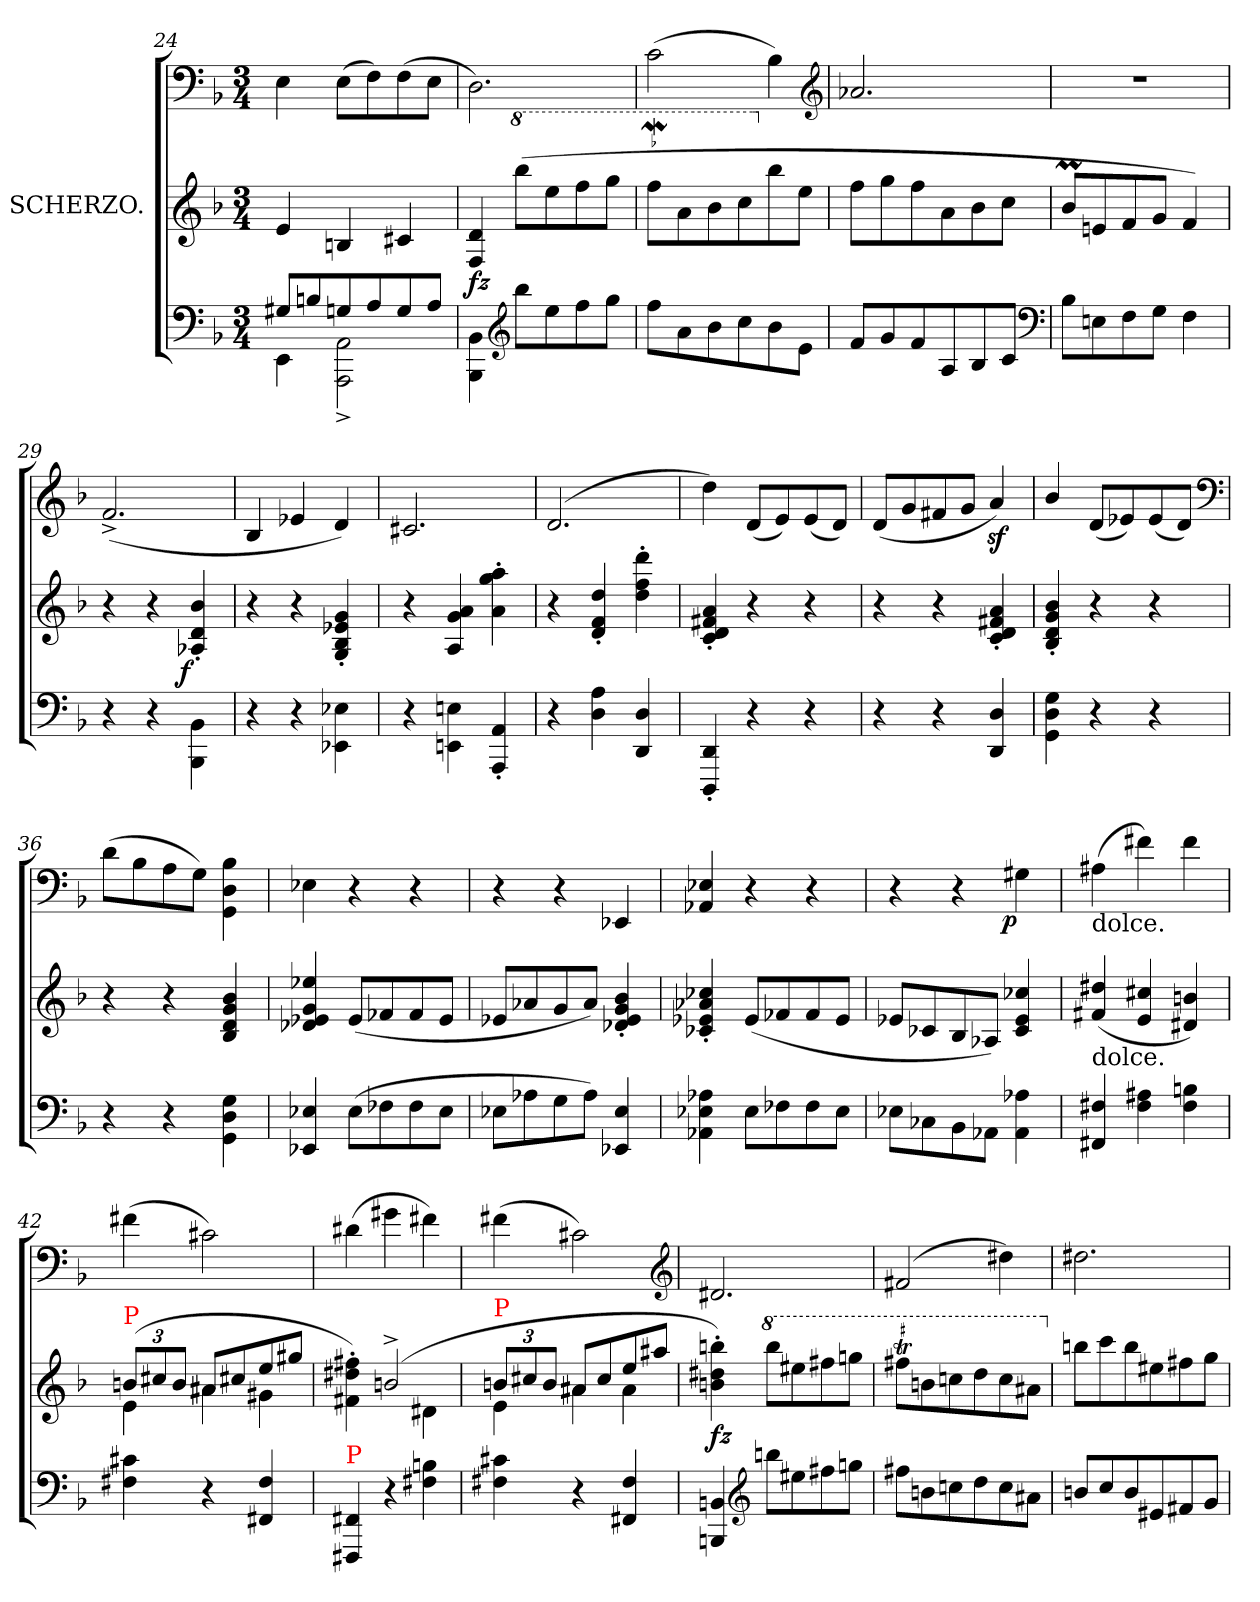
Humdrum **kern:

**kern	**kern	**dynam	**kern	**dynam
*part3	*part2	*part2	*part1	*part1
*staff3	*staff2	*staff2	*staff1	*staff1
*	*I"SCHERZO.	*	*	*
*clefF4	*clefG2	*	*clefF4	*
*k[b-]	*k[b-]	*	*k[b-]	*
*M3/4	*M3/4	*	*M3/4	*
=24	=24	=24	=24	=24
*^	*	*	*	*
8G#XL	4EE	4e	.	4E!	.
8Bn	.	.	.	.	.
8Gn	2AA^< 2AAA^<	4Bn	.	(>8E!\L	.
8A	.	.	.	8F!)	.
8G	.	4c#X	.	(>8F!	.
8AJ	.	.	.	8E!J	.
*v	*v	*	*	*	*
=25	=25	=25	=25	=25
4BB-\ 4BBB-\	4d/ 4F/	fz	2.D!)	.
*clefG2	*	*	*	*
*	*8va	*	*	*
8bb-L	(>8bbb-L	.	.	.
8ee	8eee	.	.	.
8ff	8fff	.	.	.
8ggJ	8gggJ	.	.	.
=26	=26	=26	=26	=26
8ffL	8fffWL	.	(>2c!	.
8a	8aa	.	.	.
8b-	8bb-	.	.	.
8cc	8ccc	.	.	.
*	*X8va	*	*	*
8b-	8bb-	.	4B-!)	.
8eJ	8eeJ	.	.	.
*	*	*	*clefG2	*
=27	=27	=27	=27	=27
8f/L	8ffL	.	2.a-X!	.
8g	8gg	.	.	.
8f	8ff	.	.	.
8A	8a	.	.	.
8B-	8b-	.	.	.
8cJ	8ccJ	.	.	.
*clefF4	*	*	*	*
=28	=28	=28	=28	=28
8B-L	8b-ML	.	2.rdd	.
8En	8en	.	.	.
8F	8f	.	.	.
8GJ	8gJ	.	.	.
4F	4f)	.	.	.
=29	=29	=29	=29	=29
4r	4r	.	(<2.f^<!	.
4r	4r	.	.	.
!	!	!LO:DY:rj	!	!
4BB-\ 4BBB-\	4b-'> 4d'> 4A-X'>	f	.	.
=30	=30	=30	=30	=30
4r	4r	.	4B-!	.
4r	4r	.	4e-X!	.
4E-X\ 4EE-X\	4g'>/ 4e-X'>/ 4B-'>/ 4G'>/	.	4d!)	.
=31	=31	=31	=31	=31
4r	4r	.	2.c#X!	.
4En\ 4EEn\	4a/ 4g/ 4A/	.	.	.
4AA'< 4AAA'<	4aa'> 4gg'> 4a'>	.	.	.
=32	=32	=32	=32	=32
4r	4r	.	(<2.d!	.
4A 4D	4dd'< 4f'< 4d'<	.	.	.
4D 4DD	4ddd'> 4ff'> 4dd'>	.	.	.
=33	=33	=33	=33	=33
4DD'< 4DDD'<	4a'< 4f#X'< 4d'< 4c'<	.	4dd!)	.
4r	4r	.	(<8d!L	.
.	.	.	8e!)	.
4r	4r	.	(<8e!	.
.	.	.	8d!J)	.
=34	=34	=34	=34	=34
4r	4r	.	(<8d!L	.
.	.	.	8g!	.
4r	4r	.	8f#X!	.
.	.	.	8g!J	.
4D 4DD	4a'< 4f#X'< 4d'< 4c'<	.	4az!)	.
=35	=35	=35	=35	=35
4G\ 4D\ 4GG\	4b-'< 4g'< 4d'< 4B-'<	.	4b-!/	.
4r	4r	.	(<8d!L	.
.	.	.	8e-!)	.
4r	4r	.	(<8e-!	.
.	.	.	8d!J)	.
*	*	*	*clefF4	*
=36	=36	=36	=36	=36
4r	4r	.	(>8d!\L	.
.	.	.	8B-!	.
4r	4r	.	8A!	.
.	.	.	8G!J)	.
4G\ 4D\ 4GG\	4b- 4g 4d 4B-	.	4B-! 4D! 4GG!	.
=37	=37	=37	=37	=37
4E-X 4EE-X	4ee-X 4g 4e-X 4d-X	.	4E-X!	.
(>8E-L	(<8e-L	.	4r	.
8F-X	8f-X	.	.	.
8F-	8f-	.	4r	.
8E-J	8e-J	.	.	.
=38	=38	=38	=38	=38
8E-XL	8e-XL	.	4r	.
8A-X	8a-X	.	.	.
8G	8g	.	4r	.
8A-J)	8a-J)	.	.	.
4E- 4EE-X	4b-'< 4g'< 4e-'< 4d-X'<	.	4EE-X!	.
=39	=39	=39	=39	=39
4A-X 4E-X 4AA-X	4cc-X'< 4a-X'< 4e-X'< 4c-X'<	.	4E-X! 4AA-X!	.
8E-L	(>8e-L	.	4r	.
8F-X	8f-X	.	.	.
8F-	8f-	.	4r	.
8E-J	8e-J	.	.	.
=40	=40	=40	=40	=40
8E-X\L	8e-XL	.	4r	.
8C-X	8c-X	.	.	.
8BB-\	8B-/	.	4r	.
8AA-XJ	8A-XJ)	.	.	.
!	!	!	!	!LO:DY:rj
4A- 4AA-	4cc-X 4e- 4c-	.	4G#X!	p
=41	=41	=41	=41	=41
!	!	!	!LO:TX:b:t=dolce.	!
!	!LO:TX:b:t=dolce.	!	!	!
4F#X 4FF#X	(<4dd#X 4f#X	.	(>4A#X!	.
4A#X 4F#	4cc#X 4e	.	4f#X!)	.
4Bn 4F#	4bn 4d#X)	.	4f#!	.
=42	=42	=42	=42	=42
*	*Xbrackettup	*	*	*
*	*^	*	*	*
!	!LO:TX:a:color=red:t=P	!	!	!	!
4c#X 4F#X	(12bnL	4e	.	(>4f#X!	.
.	12cc#X	.	.	.	.
.	12bJ	.	.	.	.
4r	8a#XL	4a#X	.	2c#X!)	.
.	8cc#X	.	.	.	.
4F# 4FF#X	8ee	4g#X	.	.	.
.	8gg#XJ	.	.	.	.
=43	=43	=43	=43	=43	=43
!LO:TX:a:color=red:t=P	!	!	!	!	!
4FF#X 4FFF#X	4ryy	4ff#X'> 4dd#X'> 4f#X'>)	.	(>4d#X!	.
4r	(>2bn^>	4ryy	.	4g#X!	.
4Bn 4F#X	.	4d#X	.	4f#X!)	.
=44	=44	=44	=44	=44	=44
!	!LO:TX:a:color=red:t=P	!	!	!	!
4c#X 4F#X	12bnL	4e	.	(>4f#X!	.
.	12cc#X	.	.	.	.
.	12bJ	.	.	.	.
4r	8a#XL	4a#X	.	2c#X!)	.
.	8cc#	.	.	.	.
4F# 4FF#X	8ee	4a#	.	.	.
.	8aa#XJ	.	.	.	.
*	*v	*v	*	*	*
*	*	*	*clefG2	*
=45	=45	=45	=45	=45
4BBn 4BBBn	4bbn'> 4dd#X'> 4bn'>)	fz	2.d#X!	.
*clefG2	*	*	*	*
*	*8va	*	*	*
8bbnL	8bbbL	.	.	.
8ee#X	8eee#X	.	.	.
8ff#X	8fff#X	.	.	.
8ggnJ	8gggnJ	.	.	.
=46	=46	=46	=46	=46
8ff#XL	8fff#XT<L	.	(<2f#X!	.
8bn	8bbn	.	.	.
8ccn	8cccn	.	.	.
8dd	8ddd	.	.	.
8cc	8ccc	.	4dd#X!)	.
8a#XJ	8aa#XJ	.	.	.
=47	=47	=47	=47	=47
*	*X8va	*	*	*
8bn/L	8bbnL	.	2.dd#X!	.
8cc	8ccc	.	.	.
8b	8bb	.	.	.
8e#X	8ee#X	.	.	.
8f#X	8ff#X	.	.	.
8gJ	8ggJ	.	.	.
=	=	=	=	=
*-	*-	*-	*-	*-
